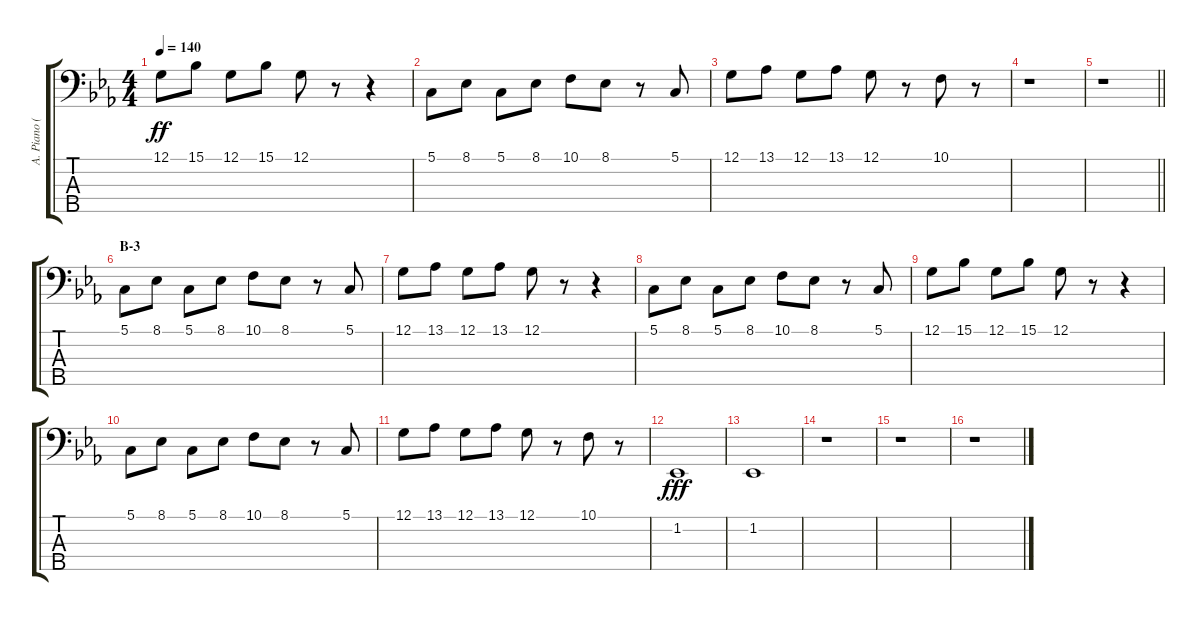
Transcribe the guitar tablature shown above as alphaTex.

\track ("A. Piano (Left Hand)" "A. Piano (") {instrument acousticgrandpiano}
\staff {score tabs}
\tuning (G2 D2 A1 E1 B0) {hide}
\ts (4 4)
\tempo 140
\clef f4
\ks eb
12.1.8{dy ff} 15.1.8 12.1.8 15.1.8 12.1.8 r.8 r.4 |
5.1.8 8.1.8 5.1.8 8.1.8 10.1.8 8.1.8 r.8 5.1.8 |
12.1.8 13.1.8 12.1.8 13.1.8 12.1.8 r.8 10.1.8 r.8 |
r.1 |
\barLineRight lightlight
r.1 |
\section ("" "B-3")
5.1.8 8.1.8 5.1.8 8.1.8 10.1.8 8.1.8 r.8 5.1.8 |
12.1.8 13.1.8 12.1.8 13.1.8 12.1.8 r.8 r.4 |
5.1.8 8.1.8 5.1.8 8.1.8 10.1.8 8.1.8 r.8 5.1.8 |
12.1.8 15.1.8 12.1.8 15.1.8 12.1.8 r.8 r.4 |
5.1.8 8.1.8 5.1.8 8.1.8 10.1.8 8.1.8 r.8 5.1.8 |
12.1.8 13.1.8 12.1.8 13.1.8 12.1.8 r.8 10.1.8 r.8 |
1.2.1{dy fff} |
1.2.1 |
r.1 |
r.1 |
r.1
